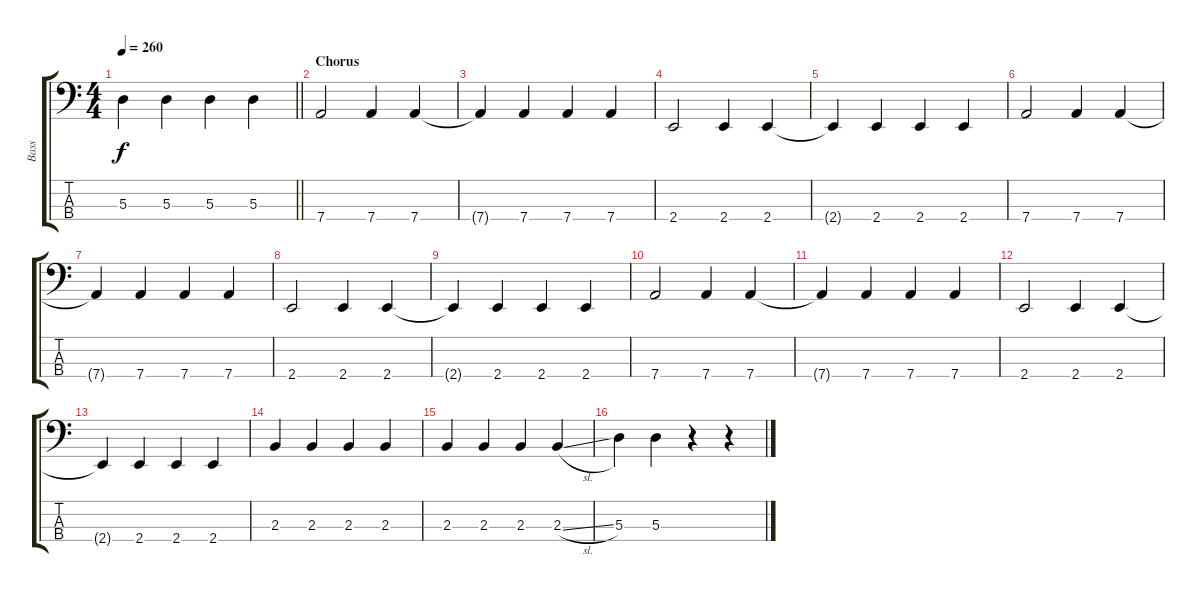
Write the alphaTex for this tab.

\track ("Bass" "Bass") {instrument electricbassfinger}
\staff {score tabs}
\tuning (G2 D2 A1 D1) {hide}
\ts (4 4)
\tempo 260
\clef f4
\barLineRight lightlight
\ks c
5.3.4{dy f} 5.3.4 5.3.4 5.3.4 |
\section ("" "Chorus")
7.4.2 7.4.4 7.4.4 |
7.4{t}.4 7.4.4 7.4.4 7.4.4 |
2.4.2 2.4.4 2.4.4 |
2.4{t}.4 2.4.4 2.4.4 2.4.4 |
7.4.2 7.4.4 7.4.4 |
7.4{t}.4 7.4.4 7.4.4 7.4.4 |
2.4.2 2.4.4 2.4.4 |
2.4{t}.4 2.4.4 2.4.4 2.4.4 |
7.4.2 7.4.4 7.4.4 |
7.4{t}.4 7.4.4 7.4.4 7.4.4 |
2.4.2 2.4.4 2.4.4 |
2.4{t}.4 2.4.4 2.4.4 2.4.4 |
2.3.4 2.3.4 2.3.4 2.3.4 |
2.3.4 2.3.4 2.3.4 2.3{sl}.4 |
5.3.4 5.3.4 r.4 r.4
